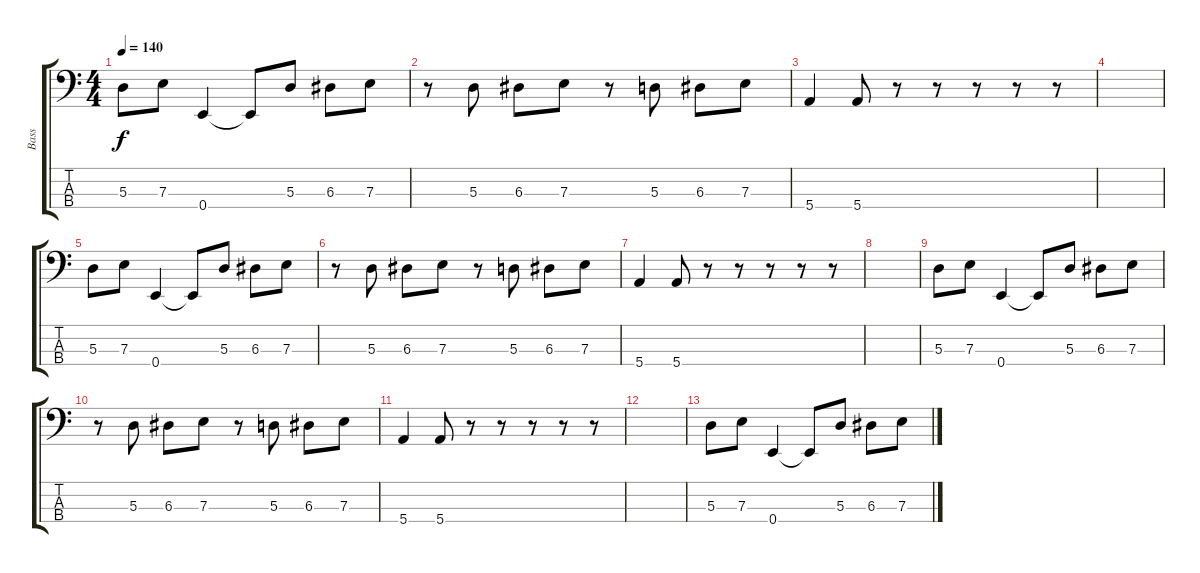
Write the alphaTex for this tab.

\track ("Bass" "Bass") {instrument electricbassfinger}
\staff {score tabs}
\tuning (G2 D2 A1 E1) {hide}
\ts (4 4)
\tempo 140
\clef f4
\ks c
5.3.8{dy f} 7.3.8 0.4.4 0.4{t}.8 5.3.8 6.3.8 7.3.8 |
r.8 5.3.8 6.3.8 7.3.8 r.8 5.3.8 6.3.8 7.3.8 |
5.4.4 5.4.8 r.8 r.8 r.8 r.8 r.8 |
|
5.3.8 7.3.8 0.4.4 0.4{t}.8 5.3.8 6.3.8 7.3.8 |
r.8 5.3.8 6.3.8 7.3.8 r.8 5.3.8 6.3.8 7.3.8 |
5.4.4 5.4.8 r.8 r.8 r.8 r.8 r.8 |
|
5.3.8 7.3.8 0.4.4 0.4{t}.8 5.3.8 6.3.8 7.3.8 |
r.8 5.3.8 6.3.8 7.3.8 r.8 5.3.8 6.3.8 7.3.8 |
5.4.4 5.4.8 r.8 r.8 r.8 r.8 r.8 |
|
5.3.8 7.3.8 0.4.4 0.4{t}.8 5.3.8 6.3.8 7.3.8
